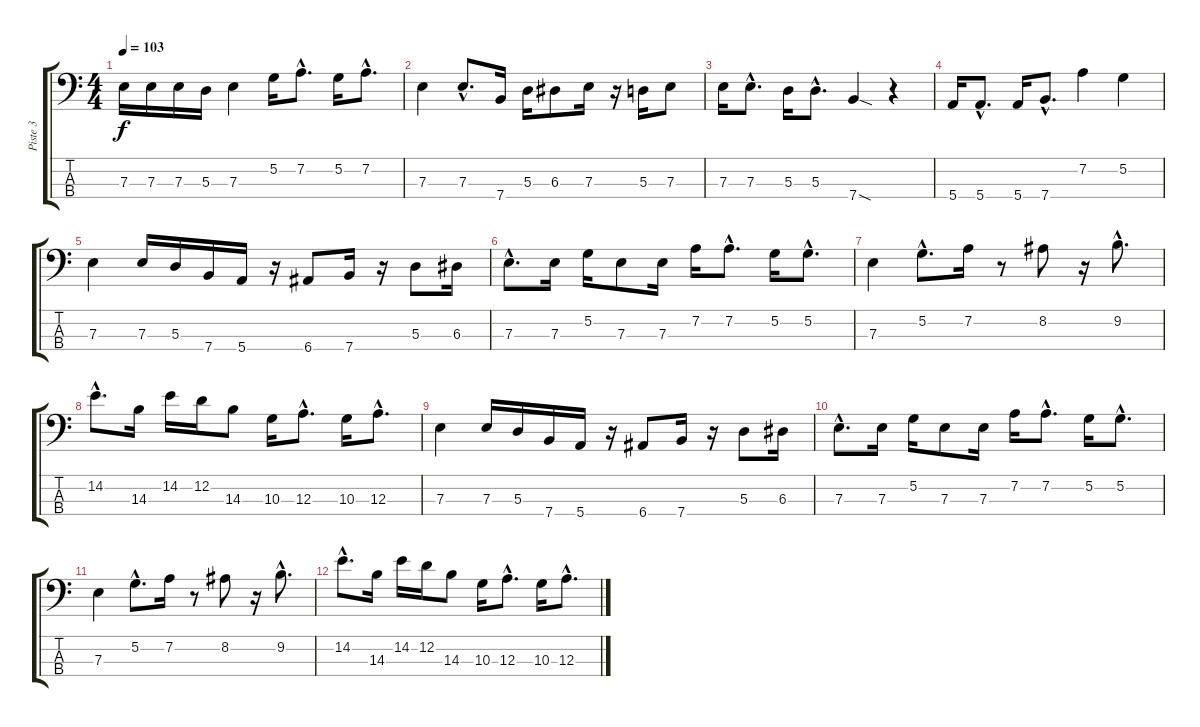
\track ("Piste 3" "Piste 3") {instrument electricbassfinger}
\staff {score tabs}
\tuning (G2 D2 A1 E1) {hide}
\ts (4 4)
\tempo 103
\clef f4
\ks c
7.3.16{dy f} 7.3.16 7.3.16 5.3.16 7.3.4 5.2.16 7.2{hac}.8{d} 5.2.16 7.2{hac}.8{d} |
7.3.4 7.3{hac}.8{d} 7.4.16 5.3.16 6.3.8 7.3.16 r.16 5.3.16 7.3.8 |
7.3.16 7.3{hac}.8{d} 5.3.16 5.3{hac}.8{d} 7.4{sod}.4 r.4 |
5.4.16 5.4{hac}.8{d} 5.4.16 7.4{hac}.8{d} 7.2.4 5.2.4 |
7.3.4 7.3.16 5.3.16 7.4.16 5.4.16 r.16 6.4.8 7.4.16 r.16 5.3.8 6.3.16 |
7.3{hac}.8{d} 7.3.16 5.2.16 7.3.8 7.3.16 7.2.16 7.2{hac}.8{d} 5.2.16 5.2{hac}.8{d} |
7.3.4 5.2{hac}.8{d} 7.2.16 r.8 8.2.8 r.16 9.2{hac}.8{d} |
14.2{hac}.8{d} 14.3.16 14.2.16 12.2.16 14.3.8 10.3.16 12.3{hac}.8{d} 10.3.16 12.3{hac}.8{d} |
7.3.4 7.3.16 5.3.16 7.4.16 5.4.16 r.16 6.4.8 7.4.16 r.16 5.3.8 6.3.16 |
7.3{hac}.8{d} 7.3.16 5.2.16 7.3.8 7.3.16 7.2.16 7.2{hac}.8{d} 5.2.16 5.2{hac}.8{d} |
7.3.4 5.2{hac}.8{d} 7.2.16 r.8 8.2.8 r.16 9.2{hac}.8{d} |
14.2{hac}.8{d} 14.3.16 14.2.16 12.2.16 14.3.8 10.3.16 12.3{hac}.8{d} 10.3.16 12.3{hac}.8{d}
